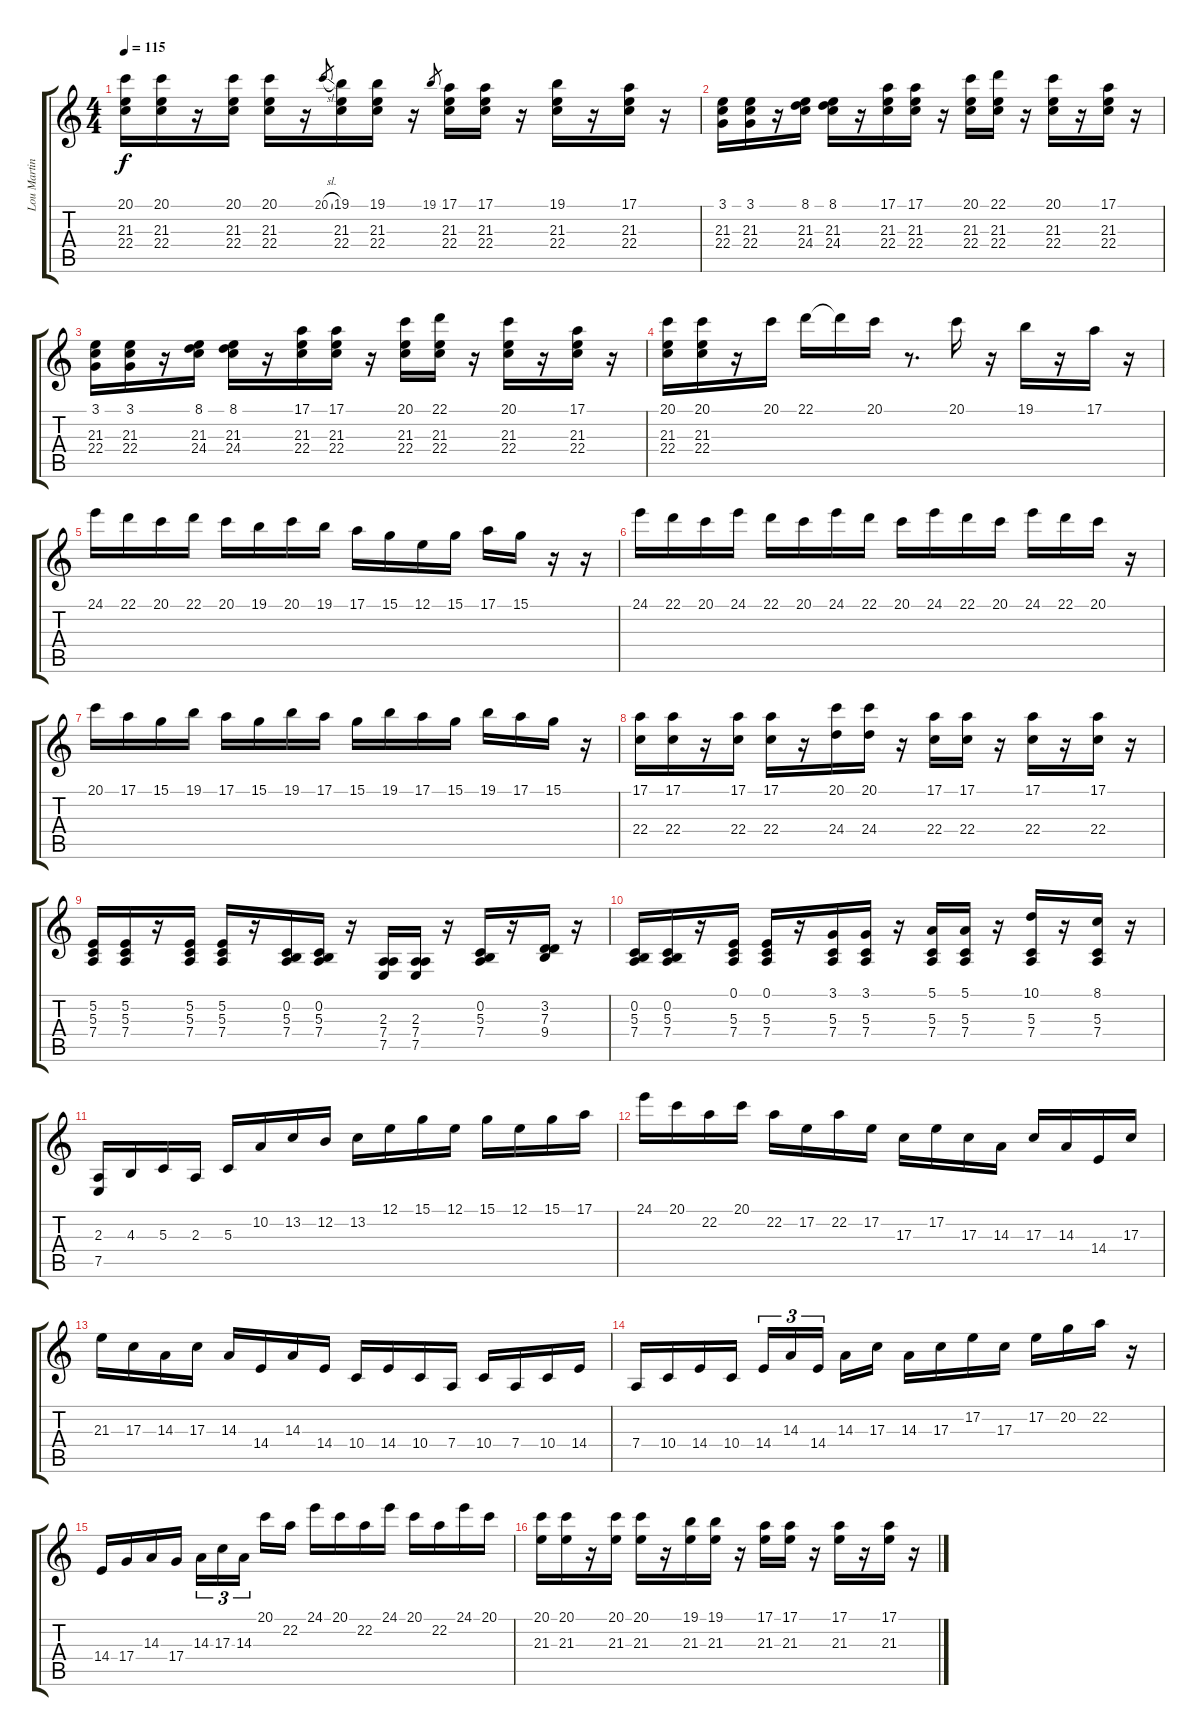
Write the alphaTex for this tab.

\track ("Lou Martin" "Lou Martin") {instrument brightacousticpiano}
\staff {score tabs}
\tuning (E4 B3 G3 D3 A2 E2) {hide}
\ts (4 4)
\tempo 115
\clef g2
\ks c
(20.1 21.3 22.4).16{dy f} (20.1 21.3 22.4).16 r.16 (20.1 21.3 22.4).16 (20.1 21.3 22.4).16 r.16 20.1{sl}.8{gr} (19.1 21.3 22.4).16 (19.1 21.3 22.4).16 r.16 19.1.8{gr} (17.1 21.3 22.4).16 (17.1 21.3 22.4).16 r.16 (19.1 21.3 22.4).16 r.16 (17.1 21.3 22.4).16 r.16 |
(3.1 21.3 22.4).16 (3.1 21.3 22.4).16 r.16 (8.1 21.3 24.4).16 (8.1 21.3 24.4).16 r.16 (17.1 21.3 22.4).16 (17.1 21.3 22.4).16 r.16 (20.1 21.3 22.4).16 (22.1 21.3 22.4).16 r.16 (20.1 21.3 22.4).16 r.16 (17.1 21.3 22.4).16 r.16 |
(3.1 21.3 22.4).16 (3.1 21.3 22.4).16 r.16 (8.1 21.3 24.4).16 (8.1 21.3 24.4).16 r.16 (17.1 21.3 22.4).16 (17.1 21.3 22.4).16 r.16 (20.1 21.3 22.4).16 (22.1 21.3 22.4).16 r.16 (20.1 21.3 22.4).16 r.16 (17.1 21.3 22.4).16 r.16 |
(20.1 21.3 22.4).16 (20.1 21.3 22.4).16 r.16 20.1.16 22.1.16 22.1{t}.16 20.1.16 r.8{d} 20.1.16 r.16 19.1.16 r.16 17.1.16 r.16 |
24.1.16 22.1.16 20.1.16 22.1.16 20.1.16 19.1.16 20.1.16 19.1.16 17.1.16 15.1.16 12.1.16 15.1.16 17.1.16 15.1.16 r.16 r.16 |
24.1.16 22.1.16 20.1.16 24.1.16 22.1.16 20.1.16 24.1.16 22.1.16 20.1.16 24.1.16 22.1.16 20.1.16 24.1.16 22.1.16 20.1.16 r.16 |
20.1.16 17.1.16 15.1.16 19.1.16 17.1.16 15.1.16 19.1.16 17.1.16 15.1.16 19.1.16 17.1.16 15.1.16 19.1.16 17.1.16 15.1.16 r.16 |
(17.1 22.4).16 (17.1 22.4).16 r.16 (17.1 22.4).16 (17.1 22.4).16 r.16 (20.1 24.4).16 (20.1 24.4).16 r.16 (17.1 22.4).16 (17.1 22.4).16 r.16 (17.1 22.4).16 r.16 (17.1 22.4).16 r.16 |
(5.2 5.3 7.4).16 (5.2 5.3 7.4).16 r.16 (5.2 5.3 7.4).16 (5.2 5.3 7.4).16 r.16 (0.2 5.3 7.4).16 (0.2 5.3 7.4).16 r.16 (2.3 7.4 7.5).16 (2.3 7.4 7.5).16 r.16 (0.2 5.3 7.4).16 r.16 (3.2 7.3 9.4).16 r.16 |
(0.2 5.3 7.4).16 (0.2 5.3 7.4).16 r.16 (0.1 5.3 7.4).16 (0.1 5.3 7.4).16 r.16 (3.1 5.3 7.4).16 (3.1 5.3 7.4).16 r.16 (5.1 5.3 7.4).16 (5.1 5.3 7.4).16 r.16 (10.1 5.3 7.4).16 r.16 (8.1 5.3 7.4).16 r.16 |
(2.3 7.5).16 4.3.16 5.3.16 2.3.16 5.3.16 10.2.16 13.2.16 12.2.16 13.2.16 12.1.16 15.1.16 12.1.16 15.1.16 12.1.16 15.1.16 17.1.16 |
24.1.16 20.1.16 22.2.16 20.1.16 22.2.16 17.2.16 22.2.16 17.2.16 17.3.16 17.2.16 17.3.16 14.3.16 17.3.16 14.3.16 14.4.16 17.3.16 |
21.3.16 17.3.16 14.3.16 17.3.16 14.3.16 14.4.16 14.3.16 14.4.16 10.4.16 14.4.16 10.4.16 7.4.16 10.4.16 7.4.16 10.4.16 14.4.16 |
7.4.16 10.4.16 14.4.16 10.4.16 14.4.16{tu (3 2)} 14.3.16{tu (3 2)} 14.4.16{tu (3 2)} 14.3.16 17.3.16 14.3.16 17.3.16 17.2.16 17.3.16 17.2.16 20.2.16 22.2.16 r.16 |
14.4.16 17.4.16 14.3.16 17.4.16 14.3.16{tu (3 2)} 17.3.16{tu (3 2)} 14.3.16{tu (3 2)} 20.1.16 22.2.16 24.1.16 20.1.16 22.2.16 24.1.16 20.1.16 22.2.16 24.1.16 20.1.16 |
(20.1 21.3).16 (20.1 21.3).16 r.16 (20.1 21.3).16 (20.1 21.3).16 r.16 (19.1 21.3).16 (19.1 21.3).16 r.16 (17.1 21.3).16 (17.1 21.3).16 r.16 (17.1 21.3).16 r.16 (17.1 21.3).16 r.16
